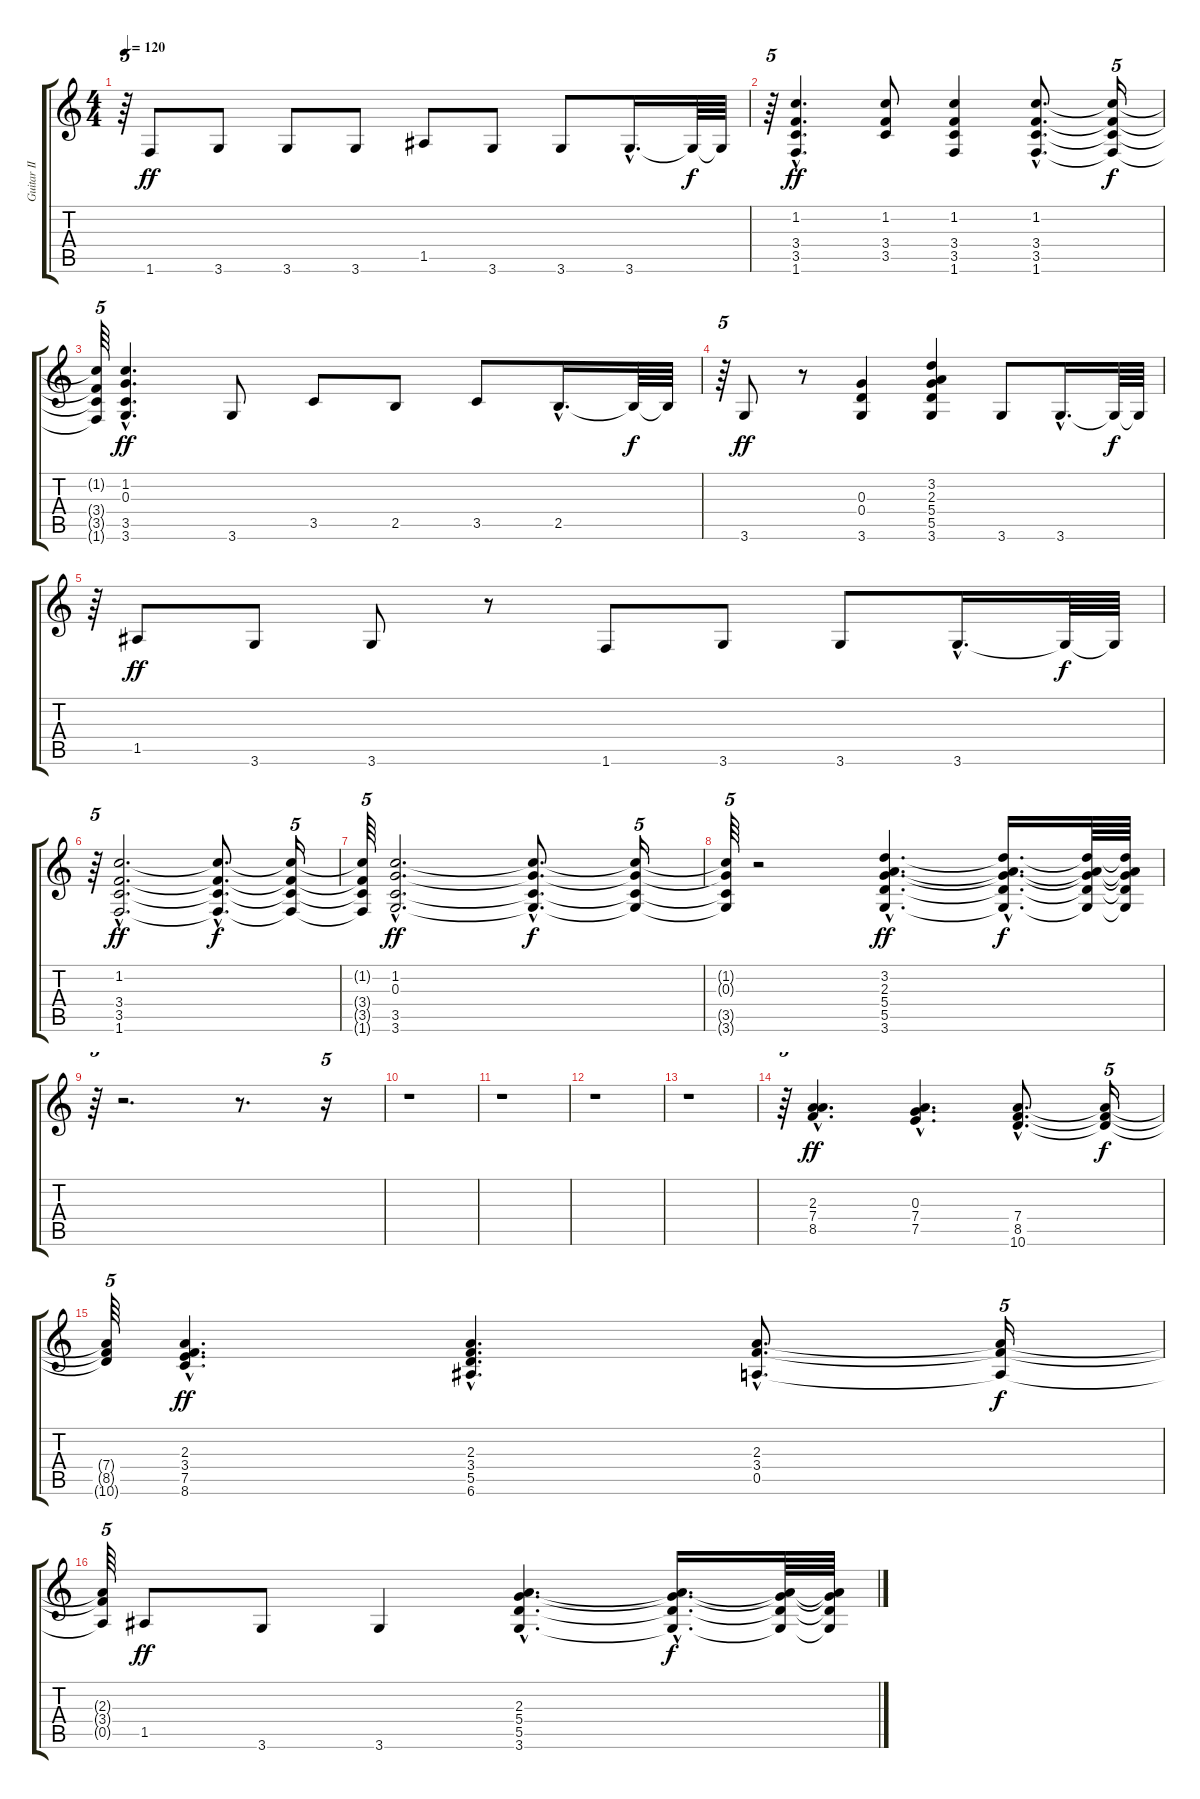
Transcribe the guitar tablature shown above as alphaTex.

\track ("Guitar II" "Guitar II") {instrument electricguitarjazz}
\staff {score tabs}
\tuning (E4 B3 G3 D3 A2 E2) {hide}
\ts (4 4)
\tempo 120
\clef g2
\ks c
r.64{tu (5 4) dy ff} 1.6.8 3.6.8 3.6.8 3.6.8 1.5.8 3.6.8 3.6.8 3.6{hac}.16{d} 3.6{t}.64{dy f} 3.6{t}.64 |
r.64{tu (5 4)} (1.2{hac} 3.4{hac} 3.5{hac} 1.6{hac}).4{d dy ff} (1.2 3.4 3.5).8 (1.2 3.4 3.5 1.6).4 (1.2{hac} 3.4{hac} 3.5{hac} 1.6{hac}).8{d} (1.2{t} 3.4{t} 3.5{t} 1.6{t}).16{tu (5 4) dy f} |
(1.2{t} 3.4{t} 3.5{t} 1.6{t}).64{tu (5 4)} (1.2{hac} 0.3{hac} 3.5{hac} 3.6{hac}).4{d dy ff} 3.6.8 3.5.8 2.5.8 3.5.8 2.5{hac}.16{d} 2.5{t}.64{dy f} 2.5{t}.64 |
r.64{tu (5 4)} 3.6.8{dy ff} r.8 (0.3 0.4 3.6).4 (3.2 2.3 5.4 5.5 3.6).4 3.6.8 3.6{hac}.16{d} 3.6{t}.64{dy f} 3.6{t}.64 |
r.64{tu (5 4)} 1.5.8{dy ff} 3.6.8 3.6.8 r.8 1.6.8 3.6.8 3.6.8 3.6{hac}.16{d} 3.6{t}.64{dy f} 3.6{t}.64 |
r.64{tu (5 4)} (1.2{hac} 3.4{hac} 3.5{hac} 1.6{hac}).2{d dy ff} (1.2{hac t} 3.4{hac t} 3.5{hac t} 1.6{hac t}).8{d dy f} (1.2{t} 3.4{t} 3.5{t} 1.6{t}).16{tu (5 4)} |
(1.2{t} 3.4{t} 3.5{t} 1.6{t}).64{tu (5 4)} (1.2{hac} 0.3{hac} 3.5{hac} 3.6{hac}).2{d dy ff} (1.2{hac t} 0.3{hac t} 3.5{hac t} 3.6{hac t}).8{d dy f} (1.2{t} 0.3{t} 3.5{t} 3.6{t}).16{tu (5 4)} |
(1.2{t} 0.3{t} 3.5{t} 3.6{t}).64{tu (5 4)} r.2 (3.2{hac} 2.3{hac} 5.4{hac} 5.5{hac} 3.6{hac}).4{d dy ff} (3.2{hac t} 2.3{hac t} 5.4{hac t} 5.5{hac t} 3.6{hac t}).16{d dy f} (3.2{t} 2.3{t} 5.4{t} 5.5{t} 3.6{t}).64 (3.2{t} 2.3{t} 5.4{t} 5.5{t} 3.6{t}).64 |
r.64{tu (5 4)} r.2{d} r.8{d} r.16{tu (5 4)} |
r.1 |
r.1 |
r.1 |
r.1 |
r.64{tu (5 4)} (2.3{hac} 7.4{hac} 8.5{hac}).4{d dy ff} (0.3{hac} 7.4{hac} 7.5{hac}).4{d} (7.4{hac} 8.5{hac} 10.6{hac}).8{d} (7.4{t} 8.5{t} 10.6{t}).16{tu (5 4) dy f} |
(7.4{t} 8.5{t} 10.6{t}).64{tu (5 4)} (2.3{hac} 3.4{hac} 7.5{hac} 8.6{hac}).4{d dy ff} (2.3{hac} 3.4{hac} 5.5{hac} 6.6{hac}).4{d} (2.3{hac} 3.4{hac} 0.5{hac}).8{d} (2.3{t} 3.4{t} 0.5{t}).16{tu (5 4) dy f} |
(2.3{t} 3.4{t} 0.5{t}).64{tu (5 4)} 1.5.8{dy ff} 3.6.8 3.6.4 (2.3{hac} 5.4{hac} 5.5{hac} 3.6{hac}).4{d} (2.3{hac t} 5.4{hac t} 5.5{hac t} 3.6{hac t}).16{d dy f} (2.3{t} 5.4{t} 5.5{t} 3.6{t}).64 (2.3{t} 5.4{t} 5.5{t} 3.6{t}).64
